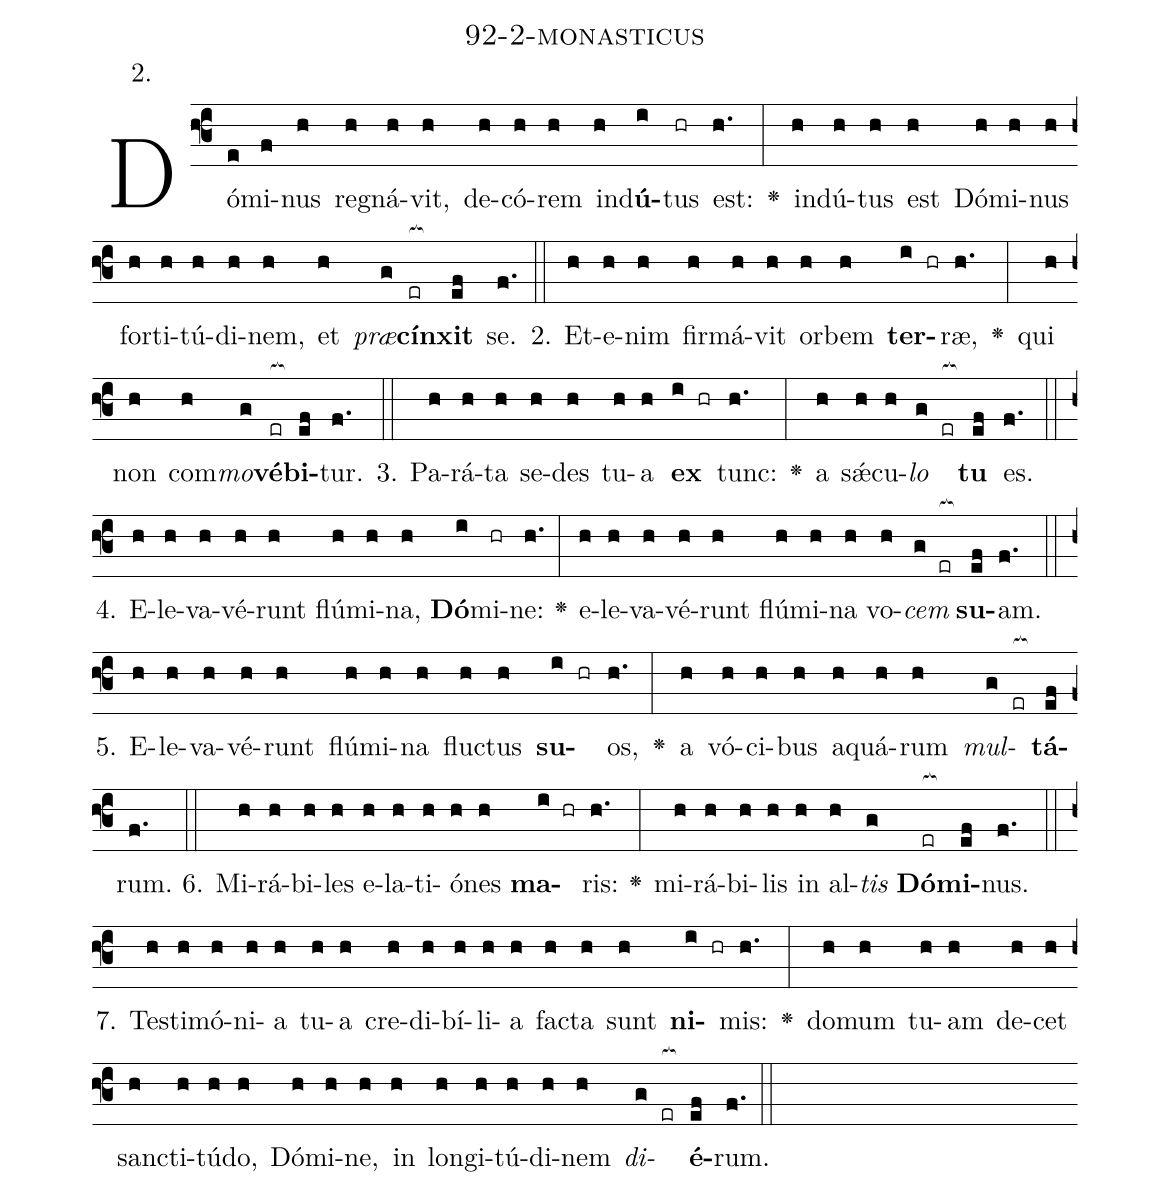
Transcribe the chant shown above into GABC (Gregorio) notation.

name: 92-2-monasticus;
annotation: 2.;
%%
(f3)Dó(e)mi(f)nus(h) re(h)gná(h)vit,(h) de(h)có(h)rem(h) ind(h)<b>ú</b>(i)tus(hr) est:(h.) <v>\greheightstar</v>(:) ind(h)ú(h)tus(h) est(h) Dó(h)mi(h)nus(h) for(h)ti(h)tú(h)di(h)nem,(h) et(h) <i>præ</i>(g)<b>cín</b>(er[ocb:1{])<b>xit</b>(ef[ocb:0}]) se.(f.) (::)
2. Et(h)e(h)nim(h) fir(h)má(h)vit(h) or(h)bem(h) <b>ter</b>(i hr)ræ,(h.) <v>\greheightstar</v>(:) qui(h) non(h) com(h)<i>mo</i>(g)<b>vé</b>(er[ocb:1{])<b>bi</b>(ef[ocb:0}])tur.(f.) (::)
3. Pa(h)rá(h)ta(h) se(h)des(h) tu(h)a(h) <b>ex</b>(i hr) tunc:(h.) <v>\greheightstar</v>(:) a(h) sǽ(h)cu(h)<i>lo</i>(g er[ocb:1{]) <b>tu</b>(ef[ocb:0}]) es.(f.) (::)
4. E(h)le(h)va(h)vé(h)runt(h) flú(h)mi(h)na,(h) <b>Dó</b>(i)mi(hr)ne:(h.) <v>\greheightstar</v>(:) e(h)le(h)va(h)vé(h)runt(h) flú(h)mi(h)na(h) vo(h)<i>cem</i>(g er[ocb:1{]) <b>su</b>(ef[ocb:0}])am.(f.) (::)
5. E(h)le(h)va(h)vé(h)runt(h) flú(h)mi(h)na(h) fluc(h)tus(h) <b>su</b>(i hr)os,(h.) <v>\greheightstar</v>(:) a(h) vó(h)ci(h)bus(h) a(h)quá(h)rum(h) <i>mul</i>(g er[ocb:1{])<b>tá</b>(ef[ocb:0}])rum.(f.) (::)
6. Mi(h)rá(h)bi(h)les(h) e(h)la(h)ti(h)ó(h)nes(h) <b>ma</b>(i hr)ris:(h.) <v>\greheightstar</v>(:) mi(h)rá(h)bi(h)lis(h) in(h) al(h)<i>tis</i>(g) <b>Dó</b>(er[ocb:1{])<b>mi</b>(ef[ocb:0}])nus.(f.) (::)
7. Tes(h)ti(h)mó(h)ni(h)a(h) tu(h)a(h) cre(h)di(h)bí(h)li(h)a(h) fac(h)ta(h) sunt(h) <b>ni</b>(i hr)mis:(h.) <v>\greheightstar</v>(:) do(h)mum(h) tu(h)am(h) de(h)cet(h) sanc(h)ti(h)tú(h)do,(h) Dó(h)mi(h)ne,(h) in(h) lon(h)gi(h)tú(h)di(h)nem(h) <i>di</i>(g er[ocb:1{])<b>é</b>(ef[ocb:0}])rum.(f.) (::)
